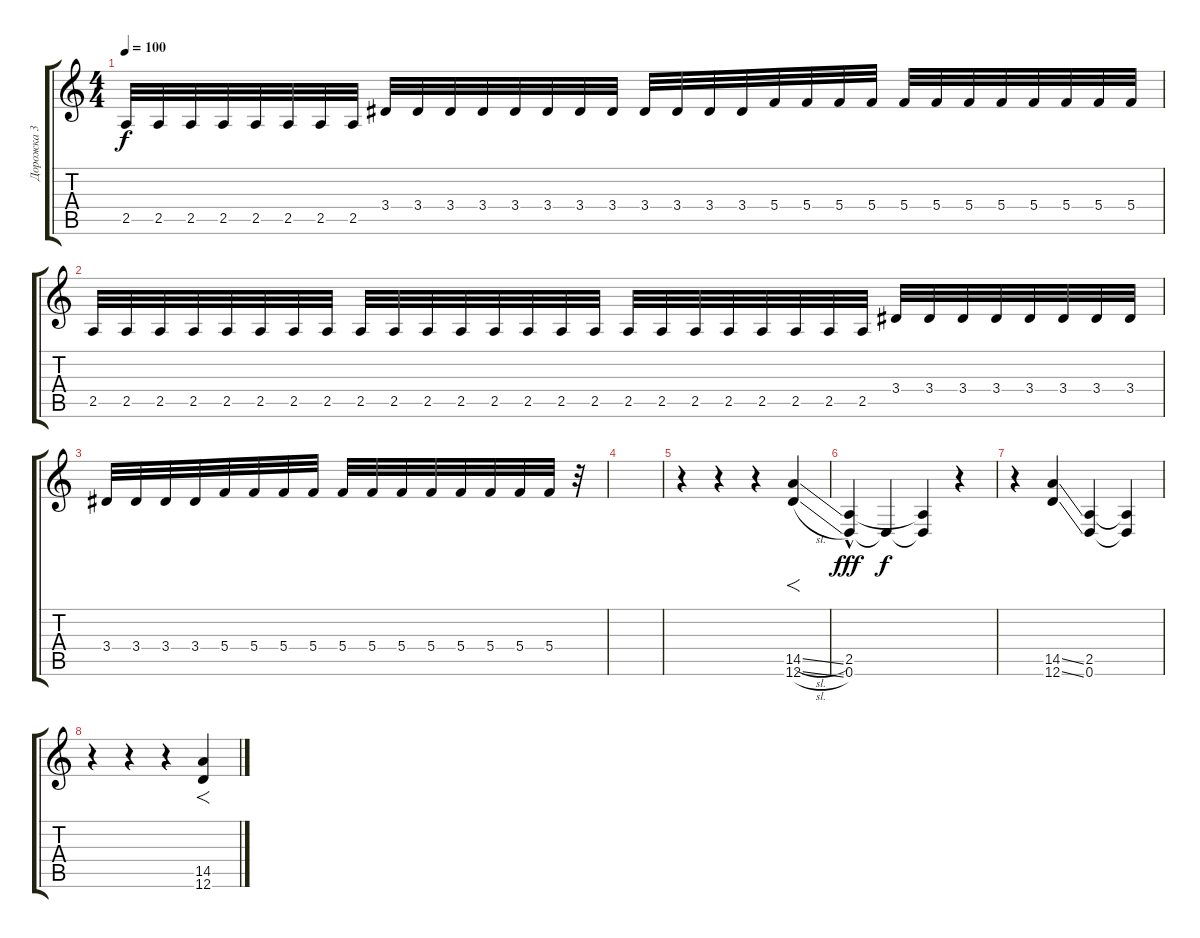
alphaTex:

\track ("Дорожка 3" "Дорожка 3") {instrument distortionguitar}
\staff {score tabs}
\tuning (D4 A3 F3 C3 G2 D2) {hide}
\ts (4 4)
\tempo 100
\clef g2
\ks c
2.5.32{dy f} 2.5.32 2.5.32 2.5.32 2.5.32 2.5.32 2.5.32 2.5.32 3.4.32 3.4.32 3.4.32 3.4.32 3.4.32 3.4.32 3.4.32 3.4.32 3.4.32 3.4.32 3.4.32 3.4.32 5.4.32 5.4.32 5.4.32 5.4.32 5.4.32 5.4.32 5.4.32 5.4.32 5.4.32 5.4.32 5.4.32 5.4.32 |
2.5.32 2.5.32 2.5.32 2.5.32 2.5.32 2.5.32 2.5.32 2.5.32 2.5.32 2.5.32 2.5.32 2.5.32 2.5.32 2.5.32 2.5.32 2.5.32 2.5.32 2.5.32 2.5.32 2.5.32 2.5.32 2.5.32 2.5.32 2.5.32 3.4.32 3.4.32 3.4.32 3.4.32 3.4.32 3.4.32 3.4.32 3.4.32 |
3.4.32 3.4.32 3.4.32 3.4.32 5.4.32 5.4.32 5.4.32 5.4.32 5.4.32 5.4.32 5.4.32 5.4.32 5.4.32 5.4.32 5.4.32 5.4.32 r.32 |
|
r.4 r.4 r.4 (14.5{sl} 12.6{sl}).4{f} |
(2.5 0.6{hac}).4{dy fff} 0.6{t}.4{dy f} (2.5{t} 0.6{t}).4 r.4 |
r.4 (14.5{ss} 12.6{ss}).4 (2.5 0.6).4 (2.5{t} 0.6{t}).4 |
r.4 r.4 r.4 (14.5{ss} 12.6{ss}).4{f}
